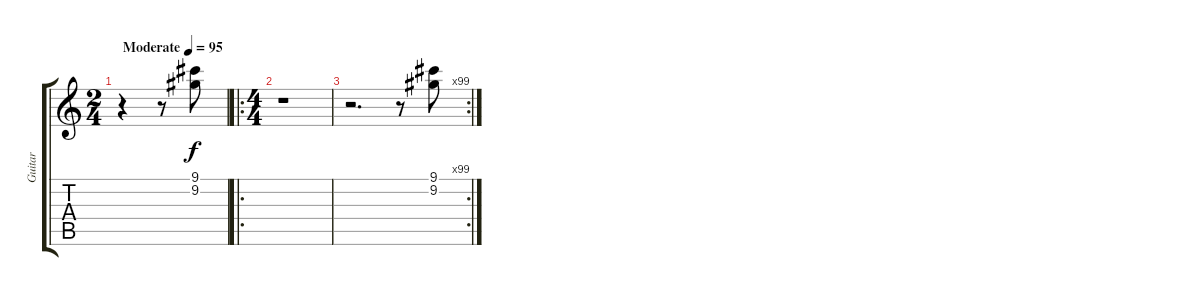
\track ("Guitar" "Guitar") {instrument electricguitarclean}
\staff {score tabs}
\tuning (E4 B3 G3 D3 A2 E2) {hide}
\ts (2 4)
\tempo (95 "Moderate")
\clef g2
\ks c
r.4{dy f instrument electricguitarclean} r.8 (9.1 9.2).8 |
\ro
\ts (4 4)
r.1 |
\rc 99
r.2{d} r.8 (9.1 9.2).8
